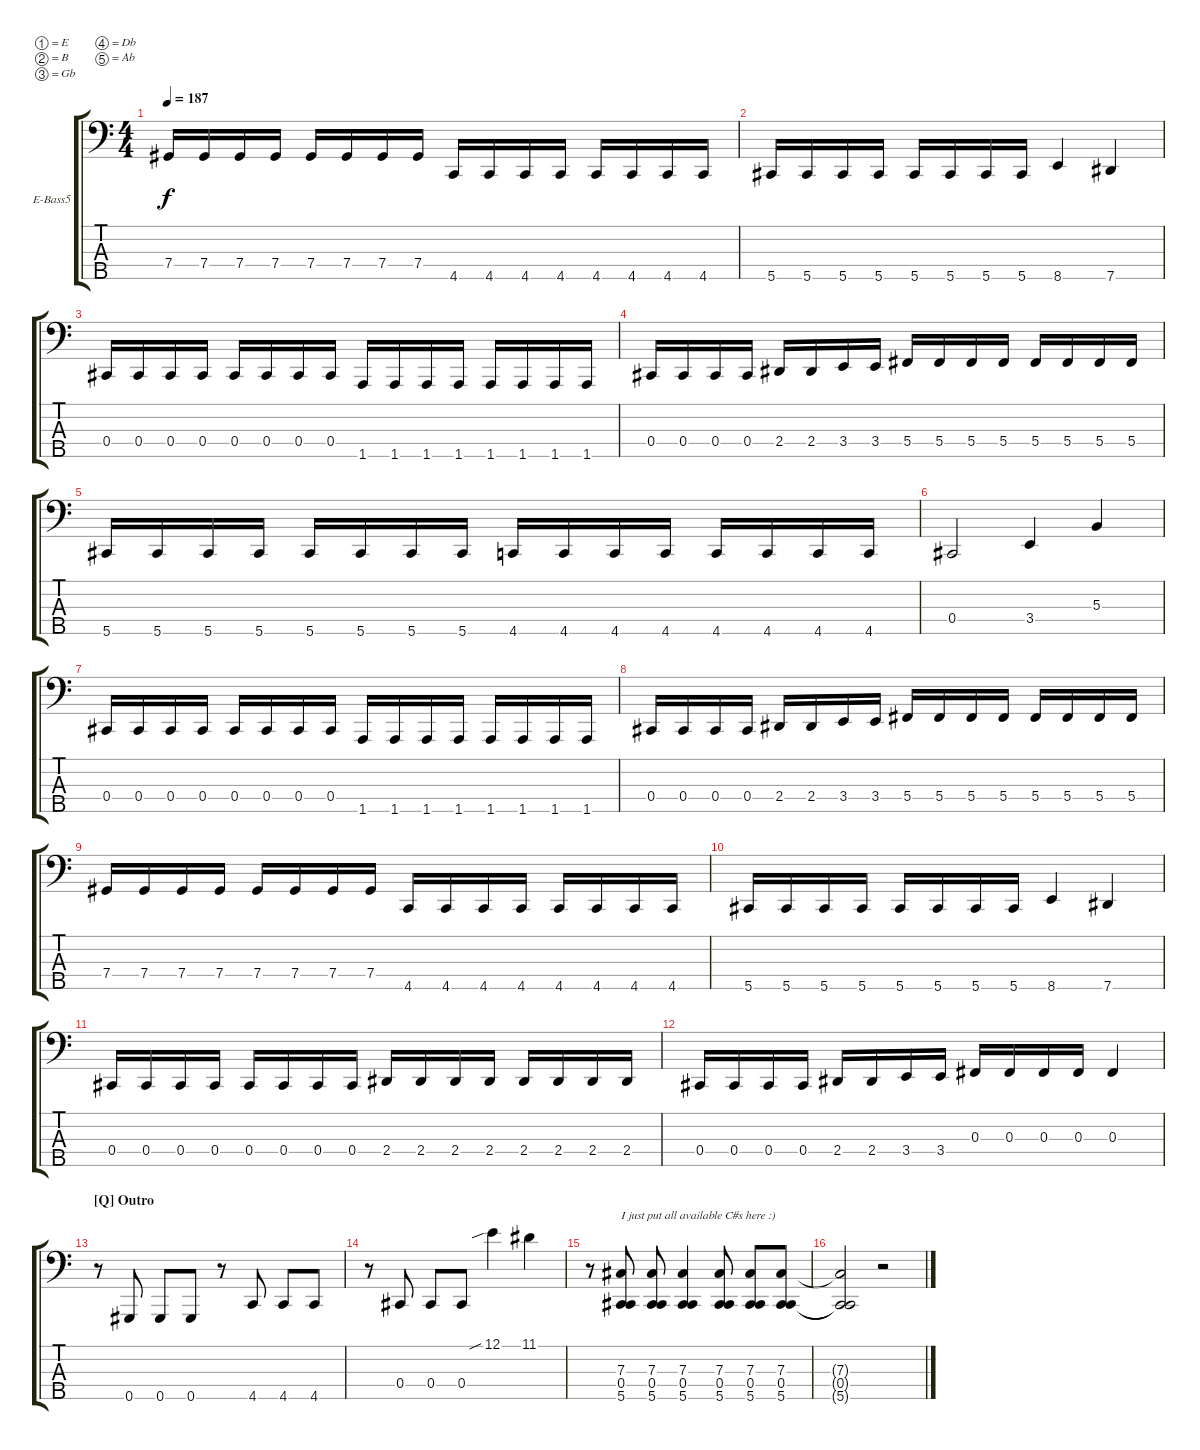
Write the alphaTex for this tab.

\defaultSystemsLayout 4
\bracketExtendMode groupsimilarinstruments
\firstSystemTrackNameOrientation horizontal
\otherSystemsTrackNameOrientation horizontal
\track ("Bass" "E-Bass5") {instrument electricbassfinger}
\staff {score tabs}
\tuning (E2 B1 Gb1 Db1 Ab0)
\ts (4 4)
\tempo 187
\clef f4
\scale
0.333333
\ks c
7.4.16{dy f} 7.4.16 7.4.16 7.4.16 7.4.16 7.4.16 7.4.16 7.4.16 4.5.16 4.5.16 4.5.16 4.5.16 4.5.16 4.5.16 4.5.16 4.5.16 |
\scale
0.333333 5.5.16 5.5.16 5.5.16 5.5.16 5.5.16 5.5.16 5.5.16 5.5.16 8.5.4 7.5.4 |
\scale
0.333333 0.4.16 0.4.16 0.4.16 0.4.16 0.4.16 0.4.16 0.4.16 0.4.16 1.5.16 1.5.16 1.5.16 1.5.16 1.5.16 1.5.16 1.5.16 1.5.16 |
\scale
0.333333 0.4.16 0.4.16 0.4.16 0.4.16 2.4.16 2.4.16 3.4.16 3.4.16 5.4.16 5.4.16 5.4.16 5.4.16 5.4.16 5.4.16 5.4.16 5.4.16 |
\scale
0.333333 5.5.16 5.5.16 5.5.16 5.5.16 5.5.16 5.5.16 5.5.16 5.5.16 4.5.16 4.5.16 4.5.16 4.5.16 4.5.16 4.5.16 4.5.16 4.5.16 |
\scale
0.333333 0.4.2 3.4.4 5.3.4 |
\scale
0.333333 0.4.16 0.4.16 0.4.16 0.4.16 0.4.16 0.4.16 0.4.16 0.4.16 1.5.16 1.5.16 1.5.16 1.5.16 1.5.16 1.5.16 1.5.16 1.5.16 |
\scale
0.333333 0.4.16 0.4.16 0.4.16 0.4.16 2.4.16 2.4.16 3.4.16 3.4.16 5.4.16 5.4.16 5.4.16 5.4.16 5.4.16 5.4.16 5.4.16 5.4.16 |
\scale
0.333333 7.4.16 7.4.16 7.4.16 7.4.16 7.4.16 7.4.16 7.4.16 7.4.16 4.5.16 4.5.16 4.5.16 4.5.16 4.5.16 4.5.16 4.5.16 4.5.16 |
\scale
0.333333 5.5.16 5.5.16 5.5.16 5.5.16 5.5.16 5.5.16 5.5.16 5.5.16 8.5.4 7.5.4 |
\scale
0.333333 0.4.16 0.4.16 0.4.16 0.4.16 0.4.16 0.4.16 0.4.16 0.4.16 2.4.16 2.4.16 2.4.16 2.4.16 2.4.16 2.4.16 2.4.16 2.4.16 |
\scale
0.333333 0.4.16 0.4.16 0.4.16 0.4.16 2.4.16 2.4.16 3.4.16 3.4.16 0.3.16 0.3.16 0.3.16 0.3.16 0.3.4 |
\section ("Q" "Outro")
\scale
0.333333 r.8 0.5.8 0.5.8 0.5.8 r.8 4.5.8 4.5.8 4.5.8 |
r.8 0.4.8 0.4.8 0.4.8 12.1{sib}.4 11.1.4 |
r.8 (5.5 0.4 7.3).8{txt "I just put all available C#s here :)"} (5.5 0.4 7.3).8 (5.5 0.4 7.3).4 (5.5 0.4 7.3).8 (5.5 0.4 7.3).8 (5.5 0.4 7.3).8 |
(7.3{t} 0.4{t} 5.5{t}).2 r.2
